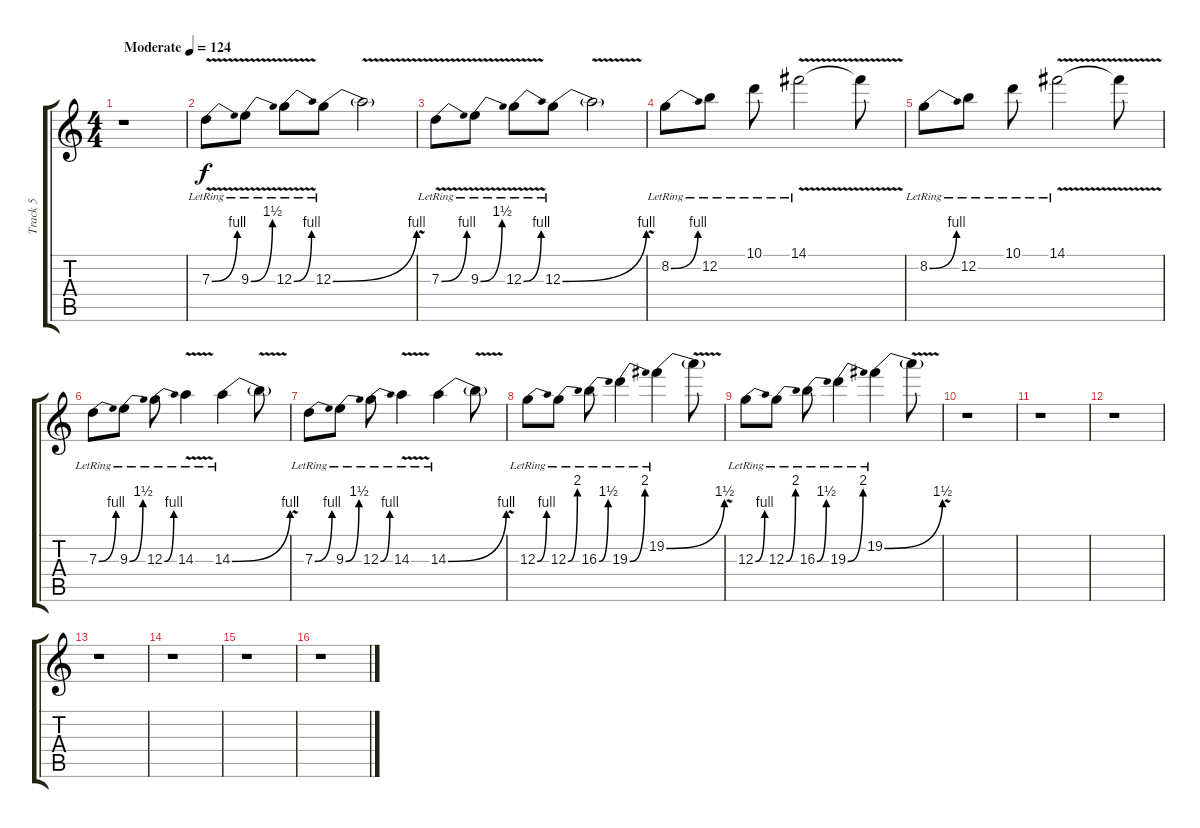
\track ("Track 5" "Track 5") {instrument distortionguitar}
\staff {score tabs}
\tuning (E4 B3 G3 D3 A2 E2) {hide}
\ts (4 4)
\tempo (124 "Moderate")
\clef g2
\ks c
r.1{dy f instrument distortionguitar} |
7.3{be (bend 0 0 60 4) v lr}.8 9.3{be (bend 0 0 60 6) v lr}.8 12.3{be (bend 0 0 60 4) v lr}.8 12.3{be (bend 0 0 60 4) lr}.8 12.3{v t}.2 |
7.3{be (bend 0 0 60 4) v lr}.8 9.3{be (bend 0 0 60 6) v lr}.8 12.3{be (bend 0 0 60 4) v lr}.8 12.3{be (bend 0 0 60 4) lr}.8 12.3{v t}.2 |
8.2{be (bend 0 0 60 4) lr}.8 12.2{lr}.8 10.1{lr}.8 14.1{v lr}.2 14.1{t}.8 |
8.2{be (bend 0 0 60 4) lr}.8 12.2{lr}.8 10.1{lr}.8 14.1{v lr}.2 14.1{t}.8 |
7.3{be (bend 0 0 60 4) lr}.8 9.3{be (bend 0 0 60 6) lr}.8 12.3{be (bend 0 0 60 4) lr}.8 14.3{v lr}.4 14.3{be (bend 0 0 60 4) lr}.4 14.3{v t}.8 |
7.3{be (bend 0 0 60 4) lr}.8 9.3{be (bend 0 0 60 6) lr}.8 12.3{be (bend 0 0 60 4) lr}.8 14.3{v lr}.4 14.3{be (bend 0 0 60 4) lr}.4 14.3{v t}.8 |
12.3{be (bend 0 0 60 4) lr}.8 12.3{be (bend 0 0 60 8) lr}.8 16.3{be (bend 0 0 60 6) lr}.8 19.3{be (bend 0 0 60 8) lr}.4 19.2{be (bend 0 0 60 6) lr}.4 19.2{v t}.8 |
12.3{be (bend 0 0 60 4) lr}.8 12.3{be (bend 0 0 60 8) lr}.8 16.3{be (bend 0 0 60 6) lr}.8 19.3{be (bend 0 0 60 8) lr}.4 19.2{be (bend 0 0 60 6) lr}.4 19.2{v t}.8 |
r.1 |
r.1 |
r.1 |
r.1 |
r.1 |
r.1 |
r.1
